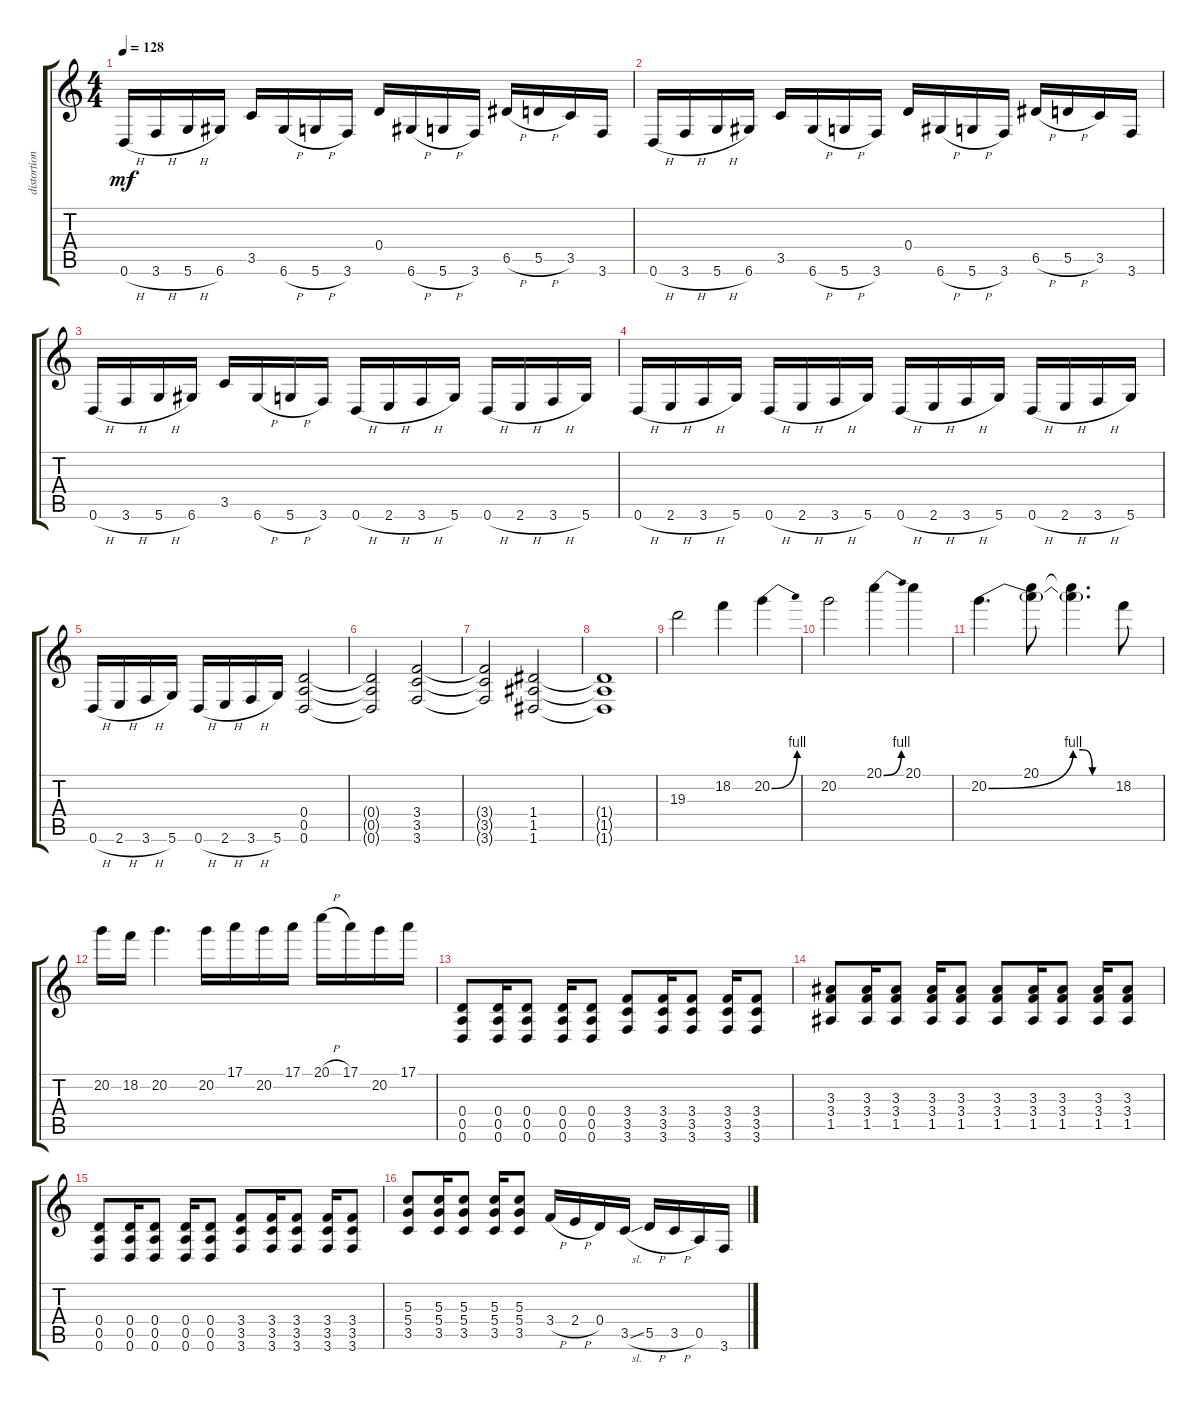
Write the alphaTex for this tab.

\track ("distortion 1" "distortion") {instrument distortionguitar}
\staff {score tabs}
\tuning (E4 B3 G3 D3 A2 D2) {hide}
\ts (4 4)
\tempo 128
\clef g2
\ks c
0.6{h}.16{dy mf} 3.6{h}.16 5.6{h}.16 6.6.16 3.5.16 6.6{h}.16 5.6{h}.16 3.6.16 0.4.16 6.6{h}.16 5.6{h}.16 3.6.16 6.5{h}.16 5.5{h}.16 3.5.16 3.6.16 |
0.6{h}.16 3.6{h}.16 5.6{h}.16 6.6.16 3.5.16 6.6{h}.16 5.6{h}.16 3.6.16 0.4.16 6.6{h}.16 5.6{h}.16 3.6.16 6.5{h}.16 5.5{h}.16 3.5.16 3.6.16 |
0.6{h}.16 3.6{h}.16 5.6{h}.16 6.6.16 3.5.16 6.6{h}.16 5.6{h}.16 3.6.16 0.6{h}.16 2.6{h}.16 3.6{h}.16 5.6.16 0.6{h}.16 2.6{h}.16 3.6{h}.16 5.6.16 |
0.6{h}.16 2.6{h}.16 3.6{h}.16 5.6.16 0.6{h}.16 2.6{h}.16 3.6{h}.16 5.6.16 0.6{h}.16 2.6{h}.16 3.6{h}.16 5.6.16 0.6{h}.16 2.6{h}.16 3.6{h}.16 5.6.16 |
0.6{h}.16 2.6{h}.16 3.6{h}.16 5.6.16 0.6{h}.16 2.6{h}.16 3.6{h}.16 5.6.16 (0.4 0.5 0.6).2 |
(0.4{t} 0.5{t} 0.6{t}).2 (3.4 3.5 3.6).2 |
(3.4{t} 3.5{t} 3.6{t}).2 (1.4 1.5 1.6).2 |
(1.4{t} 1.5{t} 1.6{t}).1 |
19.3.2 18.2.4 20.2{be (bend 0 0 60 4)}.4 |
20.2.2 20.1{be (bend 0 0 60 4)}.4 20.1.4 |
20.2{be (bend 0 0 60 4)}.4{d} (20.1 20.2{t}).8 (20.1{t} 20.2{be (custom 0 4 15 4 30 0 60 0) t}).4{d} 18.2.8 |
20.2.16 18.2.16 20.2.4{d} 20.2.16 17.1.16 20.2.16 17.1.16 20.1{h}.16 17.1.16 20.2.16 17.1.16 |
(0.4 0.5 0.6).8 (0.4 0.5 0.6).16 (0.4 0.5 0.6).8 (0.4 0.5 0.6).16 (0.4 0.5 0.6).8 (3.4 3.5 3.6).8 (3.4 3.5 3.6).16 (3.4 3.5 3.6).8 (3.4 3.5 3.6).16 (3.4 3.5 3.6).8 |
(3.3 3.4 1.5).8 (3.3 3.4 1.5).16 (3.3 3.4 1.5).8 (3.3 3.4 1.5).16 (3.3 3.4 1.5).8 (3.3 3.4 1.5).8 (3.3 3.4 1.5).16 (3.3 3.4 1.5).8 (3.3 3.4 1.5).16 (3.3 3.4 1.5).8 |
(0.4 0.5 0.6).8 (0.4 0.5 0.6).16 (0.4 0.5 0.6).8 (0.4 0.5 0.6).16 (0.4 0.5 0.6).8 (3.4 3.5 3.6).8 (3.4 3.5 3.6).16 (3.4 3.5 3.6).8 (3.4 3.5 3.6).16 (3.4 3.5 3.6).8 |
(5.3 5.4 3.5).8 (5.3 5.4 3.5).16 (5.3 5.4 3.5).8 (5.3 5.4 3.5).16 (5.3 5.4 3.5).8 3.4{h}.16 2.4{h}.16 0.4.16 3.5{sl}.16 5.5{h}.16 3.5{h}.16 0.5.16 3.6.16
